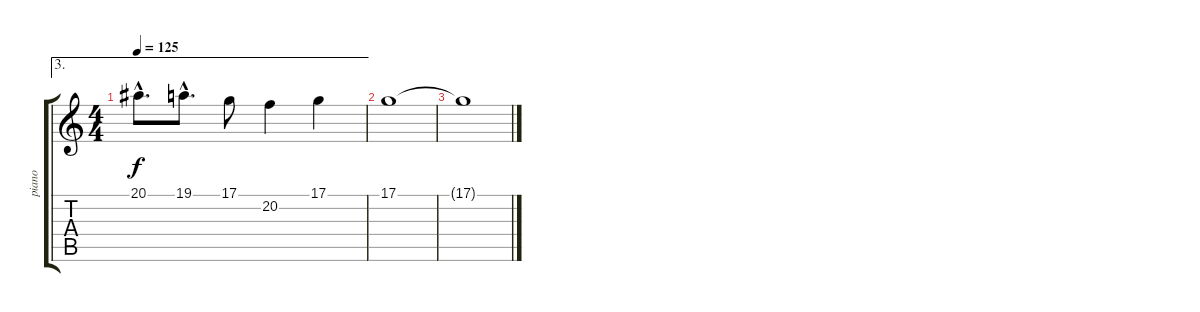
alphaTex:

\track ("piano" "piano") {instrument acousticgrandpiano}
\staff {score tabs}
\tuning (D4 A3 F3 C3 G2 C2) {hide}
\ae 3
\ts (4 4)
\tempo 125
\clef g2
\ks c
20.1{hac}.8{d dy f} 19.1{hac}.8{d} 17.1.8 20.2.4 17.1.4 |
17.1.1 |
17.1{t}.1
